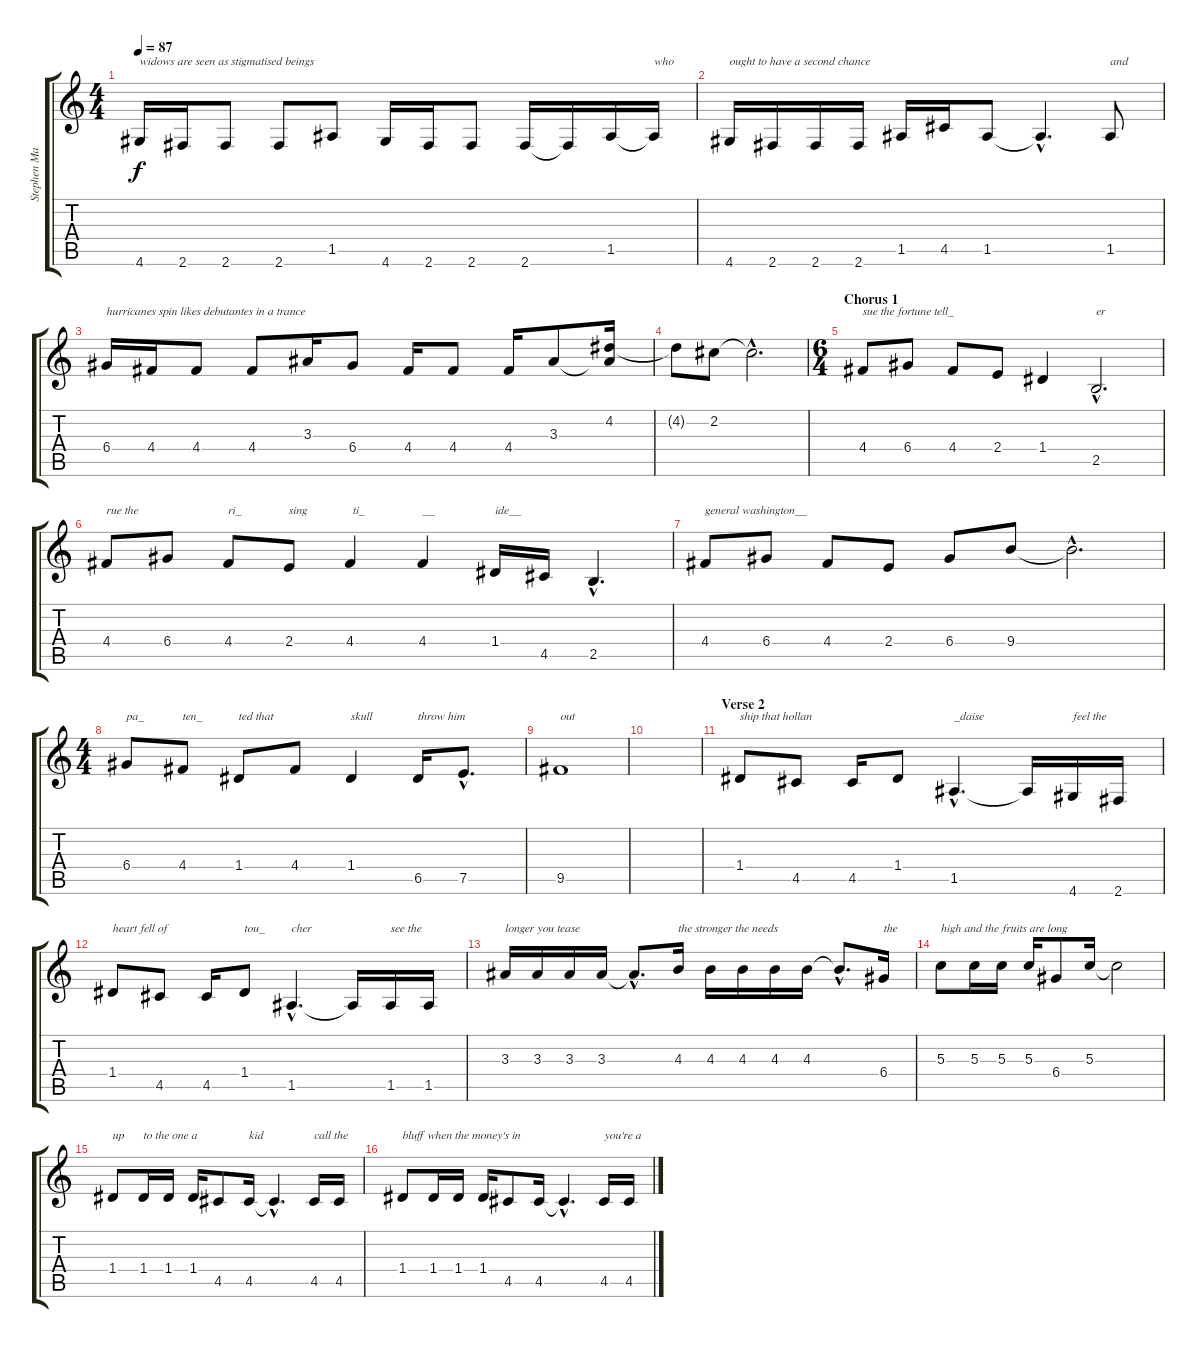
\track ("Stephen Malkmus" "Stephen Ma") {instrument synthbass1}
\staff {score tabs}
\tuning (E4 B3 G3 D3 A2 E2) {hide}
\ts (4 4)
\tempo 87
\clef g2
\ks c
4.6.16{txt "widows are seen as stigmatised beings" dy f} 2.6.16 2.6.8 2.6.8 1.5.8 4.6.16 2.6.16 2.6.8 2.6.16 2.6{t}.16 1.5.16 1.5{t}.16{txt "who"} |
4.6.16{txt "ought to have a second chance"} 2.6.16 2.6.16 2.6.16 1.5.16 4.5.16 1.5.8 1.5{hac t}.4{d} 1.5.8{txt "and"} |
6.4.16{txt "hurricanes spin likes debutantes in a trance"} 4.4.16 4.4.8 4.4.8 3.3.16 6.4.8 4.4.16 4.4.8 4.4.16 3.3.8 (4.2 3.3{t}).16 |
4.2{t}.8 2.2.8 2.2{hac t}.2{d} |
\ts (6 4)
\section ("" "Chorus 1")
4.4.8{txt "sue the fortune tell_"} 6.4.8 4.4.8 2.4.8 1.4.4 2.5{hac}.2{d txt "er"} |
4.4.8{txt "rue the "} 6.4.8 4.4.8{txt "ri_"} 2.4.8{txt "sing"} 4.4.4{txt " ti_"} 4.4.4{txt "__"} 1.4.16{txt "ide__"} 4.5.16 2.5{hac}.4{d} |
4.4.8{txt "general washington__"} 6.4.8 4.4.8 2.4.8 6.4.8 9.4.8 9.4{hac t}.2{d} |
\ts (4 4)
6.4.8{txt "pa_"} 4.4.8{txt "ten_"} 1.4.8{txt "ted that"} 4.4.8 1.4.4{txt "skull"} 6.5.16{txt "throw him"} 7.5{hac}.8{d} |
9.5.1{txt "out"} |
|
\section ("" "Verse 2")
1.4.8{txt "ship that hollan"} 4.5.8 4.5.16 1.4.8 1.5{hac}.4{d txt "_daise"} 1.5{t}.16 4.6.16{txt "feel the"} 2.6.16 |
1.4.8{txt "heart fell of"} 4.5.8 4.5.16 1.4.8{txt "tou_"} 1.5{hac}.4{d txt "cher"} 1.5{t}.16 1.5.16{txt "see the"} 1.5.16 |
3.3.16{txt "longer you tease"} 3.3.16 3.3.16 3.3.16 3.3{hac t}.8{d} 4.3.16{txt "the stronger the needs"} 4.3.16 4.3.16 4.3.16 4.3.16 4.3{hac t}.8{d} 6.4.16{txt "the"} |
5.3.8{txt "high and the fruits are long"} 5.3.16 5.3.16 5.3.16 6.4.8 5.3.16 5.3{t}.2 |
1.4.8{txt "up"} 1.4.16{txt "to the one a"} 1.4.16 1.4.16 4.5.8 4.5.16{txt "kid"} 4.5{hac t}.4{d} 4.5.16{txt "call the"} 4.5.16 |
1.4.8{txt "bluff when the money's in"} 1.4.16 1.4.16 1.4.16 4.5.8 4.5.16 4.5{hac t}.4{d} 4.5.16{txt "you're a"} 4.5.16
